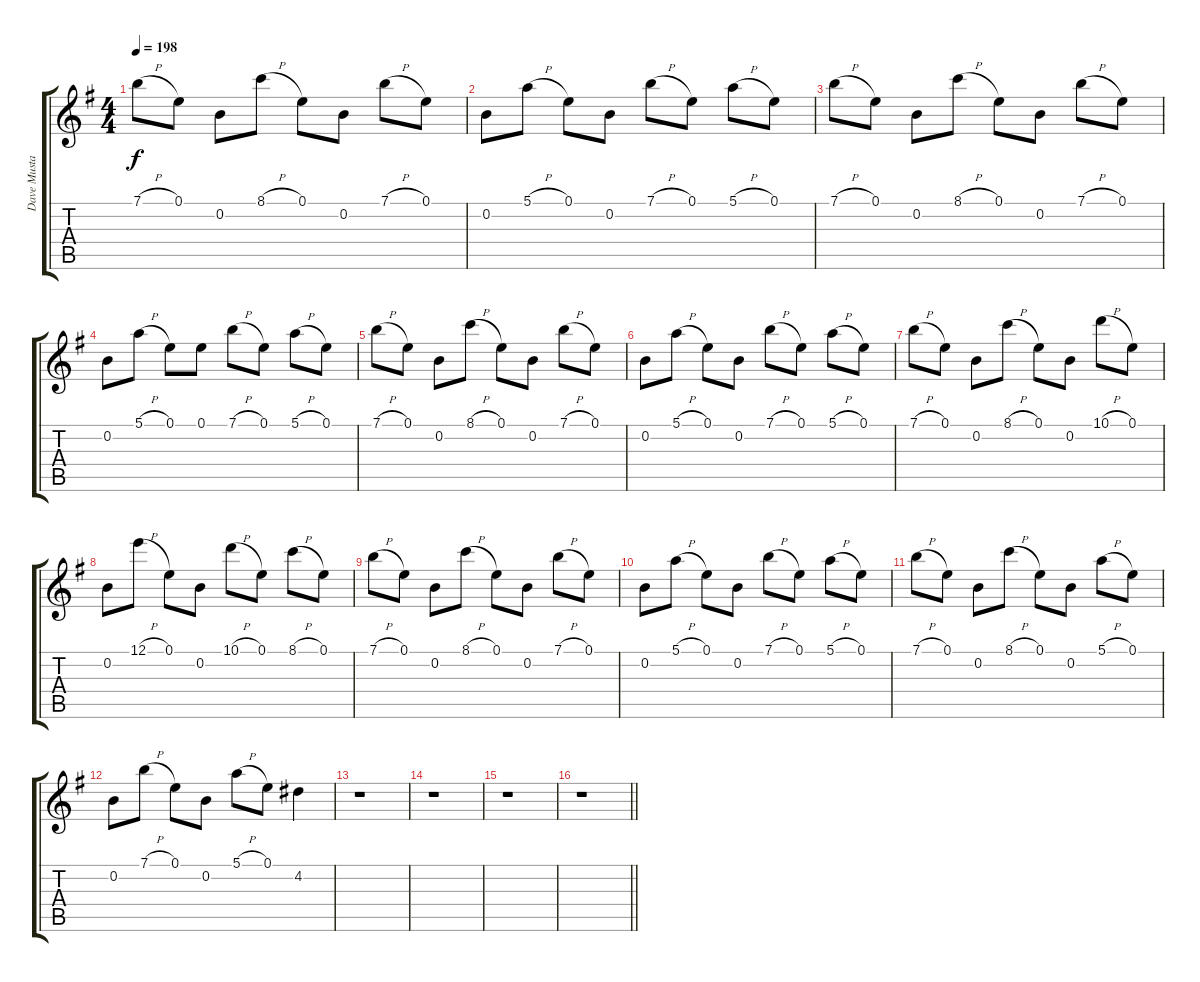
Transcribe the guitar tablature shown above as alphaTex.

\track ("Dave Mustaine" "Dave Musta") {instrument overdrivenguitar}
\staff {score tabs}
\tuning (E4 B3 G3 D3 A2 E2) {hide}
\ts (4 4)
\tempo 198
\clef g2
\ks g
7.1{h}.8{dy f} 0.1.8 0.2.8 8.1{h}.8 0.1.8 0.2.8 7.1{h}.8 0.1.8 |
0.2.8 5.1{h}.8 0.1.8 0.2.8 7.1{h}.8 0.1.8 5.1{h}.8 0.1.8 |
7.1{h}.8 0.1.8 0.2.8 8.1{h}.8 0.1.8 0.2.8 7.1{h}.8 0.1.8 |
0.2.8 5.1{h}.8 0.1.8 0.1.8 7.1{h}.8 0.1.8 5.1{h}.8 0.1.8 |
7.1{h}.8 0.1.8 0.2.8 8.1{h}.8 0.1.8 0.2.8 7.1{h}.8 0.1.8 |
0.2.8 5.1{h}.8 0.1.8 0.2.8 7.1{h}.8 0.1.8 5.1{h}.8 0.1.8 |
7.1{h}.8 0.1.8 0.2.8 8.1{h}.8 0.1.8 0.2.8 10.1{h}.8 0.1.8 |
0.2.8 12.1{h}.8 0.1.8 0.2.8 10.1{h}.8 0.1.8 8.1{h}.8 0.1.8 |
7.1{h}.8 0.1.8 0.2.8 8.1{h}.8 0.1.8 0.2.8 7.1{h}.8 0.1.8 |
0.2.8 5.1{h}.8 0.1.8 0.2.8 7.1{h}.8 0.1.8 5.1{h}.8 0.1.8 |
7.1{h}.8 0.1.8 0.2.8 8.1{h}.8 0.1.8 0.2.8 5.1{h}.8 0.1.8 |
0.2.8 7.1{h}.8 0.1.8 0.2.8 5.1{h}.8 0.1.8 4.2.4 |
r.1 |
r.1 |
r.1 |
\barLineRight lightlight
r.1
